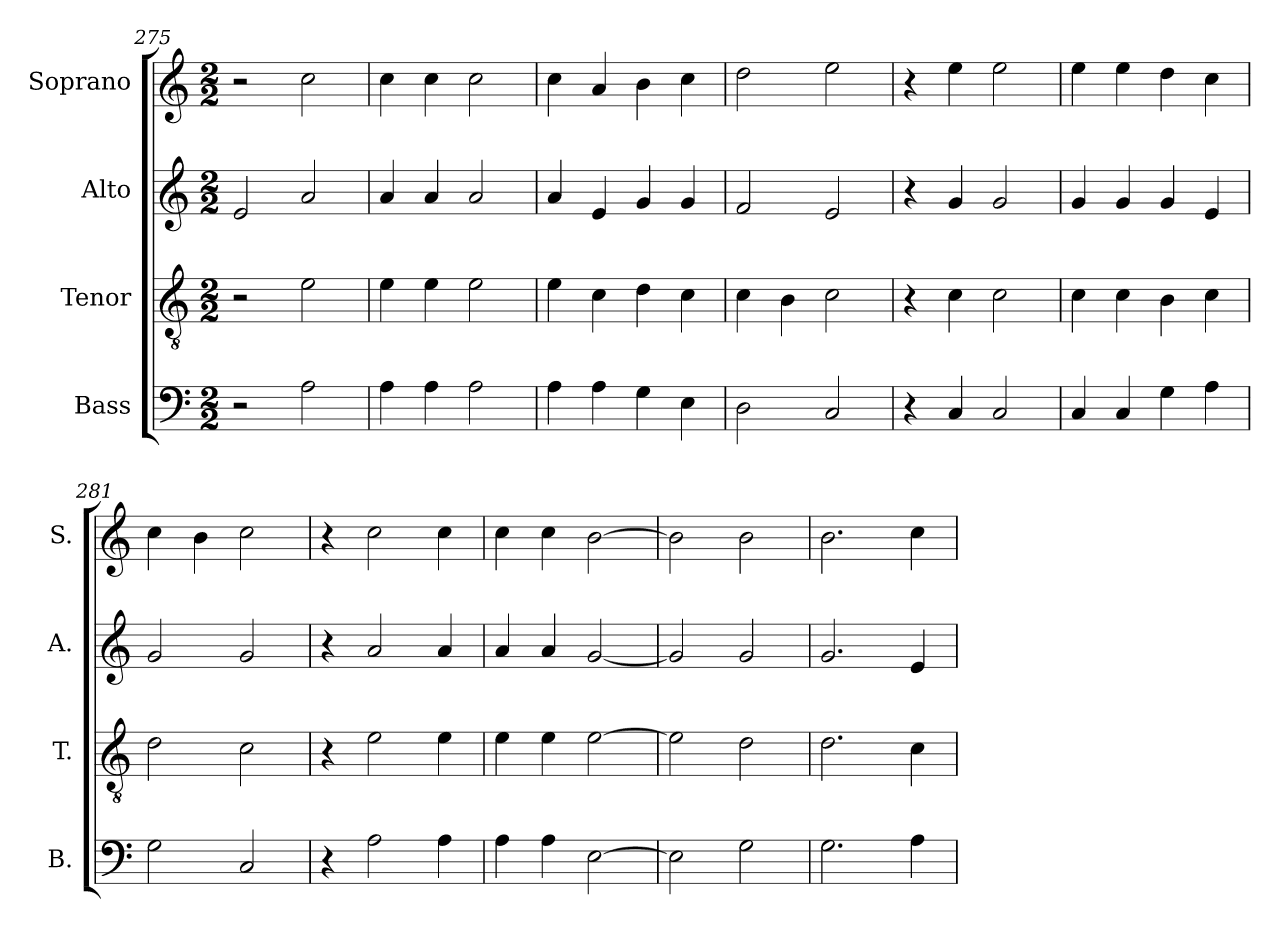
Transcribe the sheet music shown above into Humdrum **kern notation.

**kern	**kern	**kern	**kern
*part4	*part3	*part2	*part1
*staff4	*staff3	*staff2	*staff1
*I"Bass	*I"Tenor	*I"Alto	*I"Soprano
*I'B.	*I'T.	*I'A.	*I'S.
*clefF4	*clefGv2	*clefG2	*clefG2
*	*ITrd7c12	*	*
*k[]	*k[]	*k[]	*k[]
*C:	*C:	*C:	*C:
*M2/2	*M2/2	*M2/2	*M2/2
=275	=275	=275	=275
2r	2r	2e/	2r
2A\	2E\	2a/	2cc\
=276	=276	=276	=276
4A\	4E\	4a/	4cc\
4A\	4E\	4a/	4cc\
2A\	2E\	2a/	2cc\
=277	=277	=277	=277
4A\	4E\	4a/	4cc\
4A\	4C\	4e/	4a/
4G\	4D\	4g/	4b\
4E\	4C\	4g/	4cc\
=278	=278	=278	=278
2D\	4C\	2f/	2dd\
.	4BB\	.	.
2C/	2C\	2e/	2ee\
!!LO:LB:g=z
=279	=279	=279	=279
4r	4r	4r	4r
4C/	4C\	4g/	4ee\
2C/	2C\	2g/	2ee\
=280	=280	=280	=280
4C/	4C\	4g/	4ee\
4C/	4C\	4g/	4ee\
4G\	4BB\	4g/	4dd\
4A\	4C\	4e/	4cc\
=281	=281	=281	=281
2G\	2D\	2g/	4cc\
.	.	.	4b\
2C/	2C\	2g/	2cc\
=282	=282	=282	=282
4r	4r	4r	4r
2A\	2E\	2a/	2cc\
4A\	4E\	4a/	4cc\
=283	=283	=283	=283
4A\	4E\	4a/	4cc\
4A\	4E\	4a/	4cc\
[>2E\	[>2E\	[<2g/	[>2b\
!!LO:LB:g=z
=284	=284	=284	=284
2E\]	2E\]	2g/]	2b\]
2G\	2D\	2g/	2b\
=285	=285	=285	=285
2.G\	2.D\	2.g/	2.b\
4A\	4C\	4e/	4cc\
=	=	=	=
*-	*-	*-	*-
